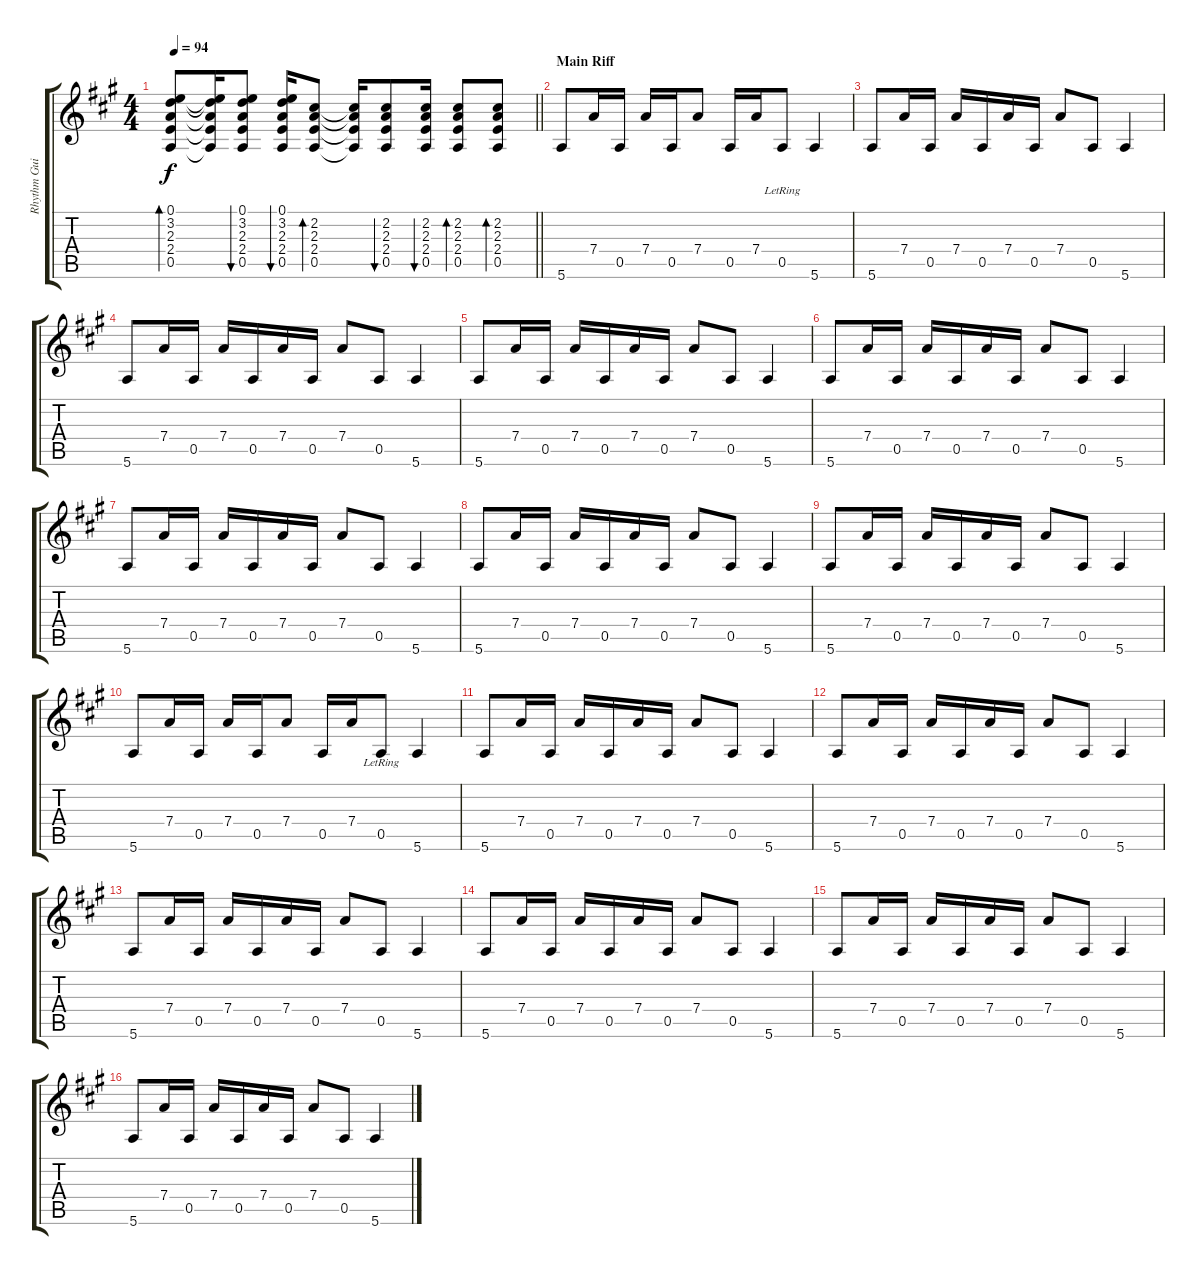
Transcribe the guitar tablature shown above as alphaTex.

\track ("Rhythm Guitar" "Rhythm Gui") {instrument acousticguitarsteel}
\staff {score tabs}
\tuning (E4 B3 G3 D3 A2 E2) {hide}
\ts (4 4)
\tempo 94
\clef g2
\barLineRight lightlight
\ks a
(0.1 3.2 2.3 2.4 0.5).8{bd 60 dy f} (0.1{t} 3.2{t} 2.3{t} 2.4{t} 0.5{t}).16 (0.1 3.2 2.3 2.4 0.5).8{bu 30} (0.1 3.2 2.3 2.4 0.5).16{bu 30} (2.2 2.3 2.4 0.5).8{bd 60} (2.2{t} 2.3{t} 2.4{t} 0.5{t}).16 (2.2 2.3 2.4 0.5).8{bu 30} (2.2 2.3 2.4 0.5).16{bu 30} (2.2 2.3 2.4 0.5).8{bd 30} (2.2 2.3 2.4 0.5).8{bd 30} |
\section ("" "Main Riff")
5.6.8 7.4.16 0.5.16 7.4.16 0.5.16 7.4.8 0.5.16 7.4.16 0.5{lr}.8 5.6.4 |
5.6.8 7.4.16 0.5.16 7.4.16 0.5.16 7.4.16 0.5.16 7.4.8 0.5.8 5.6.4 |
5.6.8 7.4.16 0.5.16 7.4.16 0.5.16 7.4.16 0.5.16 7.4.8 0.5.8 5.6.4 |
5.6.8 7.4.16 0.5.16 7.4.16 0.5.16 7.4.16 0.5.16 7.4.8 0.5.8 5.6.4 |
5.6.8 7.4.16 0.5.16 7.4.16 0.5.16 7.4.16 0.5.16 7.4.8 0.5.8 5.6.4 |
5.6.8 7.4.16 0.5.16 7.4.16 0.5.16 7.4.16 0.5.16 7.4.8 0.5.8 5.6.4 |
5.6.8 7.4.16 0.5.16 7.4.16 0.5.16 7.4.16 0.5.16 7.4.8 0.5.8 5.6.4 |
5.6.8 7.4.16 0.5.16 7.4.16 0.5.16 7.4.16 0.5.16 7.4.8 0.5.8 5.6.4 |
5.6.8 7.4.16 0.5.16 7.4.16 0.5.16 7.4.8 0.5.16 7.4.16 0.5{lr}.8 5.6.4 |
5.6.8 7.4.16 0.5.16 7.4.16 0.5.16 7.4.16 0.5.16 7.4.8 0.5.8 5.6.4 |
5.6.8 7.4.16 0.5.16 7.4.16 0.5.16 7.4.16 0.5.16 7.4.8 0.5.8 5.6.4 |
5.6.8 7.4.16 0.5.16 7.4.16 0.5.16 7.4.16 0.5.16 7.4.8 0.5.8 5.6.4 |
5.6.8 7.4.16 0.5.16 7.4.16 0.5.16 7.4.16 0.5.16 7.4.8 0.5.8 5.6.4 |
5.6.8 7.4.16 0.5.16 7.4.16 0.5.16 7.4.16 0.5.16 7.4.8 0.5.8 5.6.4 |
5.6.8 7.4.16 0.5.16 7.4.16 0.5.16 7.4.16 0.5.16 7.4.8 0.5.8 5.6.4
